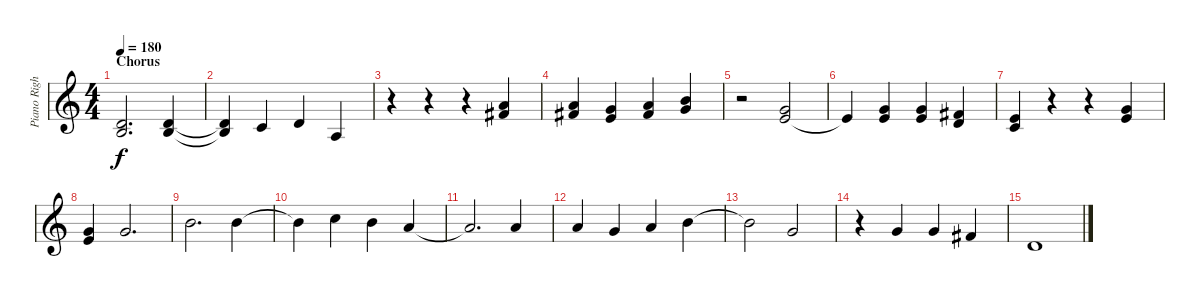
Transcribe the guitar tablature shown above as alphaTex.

\track ("Piano Right" "Piano Righ") {instrument acousticgrandpiano}
\staff {score}
\tuning (E4 B3 G3 D3 A2 E2) {hide}
\ts (4 4)
\section ("" "Chorus")
\tempo 180
\clef g2
\ks c
(0.2 7.3).2{d dy f} (0.2 7.3).4 |
(0.2{t} 7.3{t}).4 1.2.4 7.3.4 2.3.4 |
r.4 r.4 r.4 (2.1 10.2).4 |
(2.1 10.2).4 (0.1 8.2).4 (2.1 10.2).4 (3.1 12.2).4 |
r.2 (0.1 8.2).2 |
0.1{t}.4 (0.1 8.2).4 (0.1 8.2).4 (3.2 11.3).4 |
(0.1 1.2).4 r.4 r.4 (0.1 8.2).4 |
(0.1 8.2).4 3.1.2{d} |
7.1.2{d} 7.1.4 |
7.1{t}.4 8.1.4 7.1.4 5.1.4 |
5.1{t}.2{d} 5.1.4 |
5.1.4 3.1.4 5.1.4 7.1.4 |
7.1{t}.2 3.1.2 |
r.4 3.1.4 3.1.4 2.1.4 |
3.2.1
